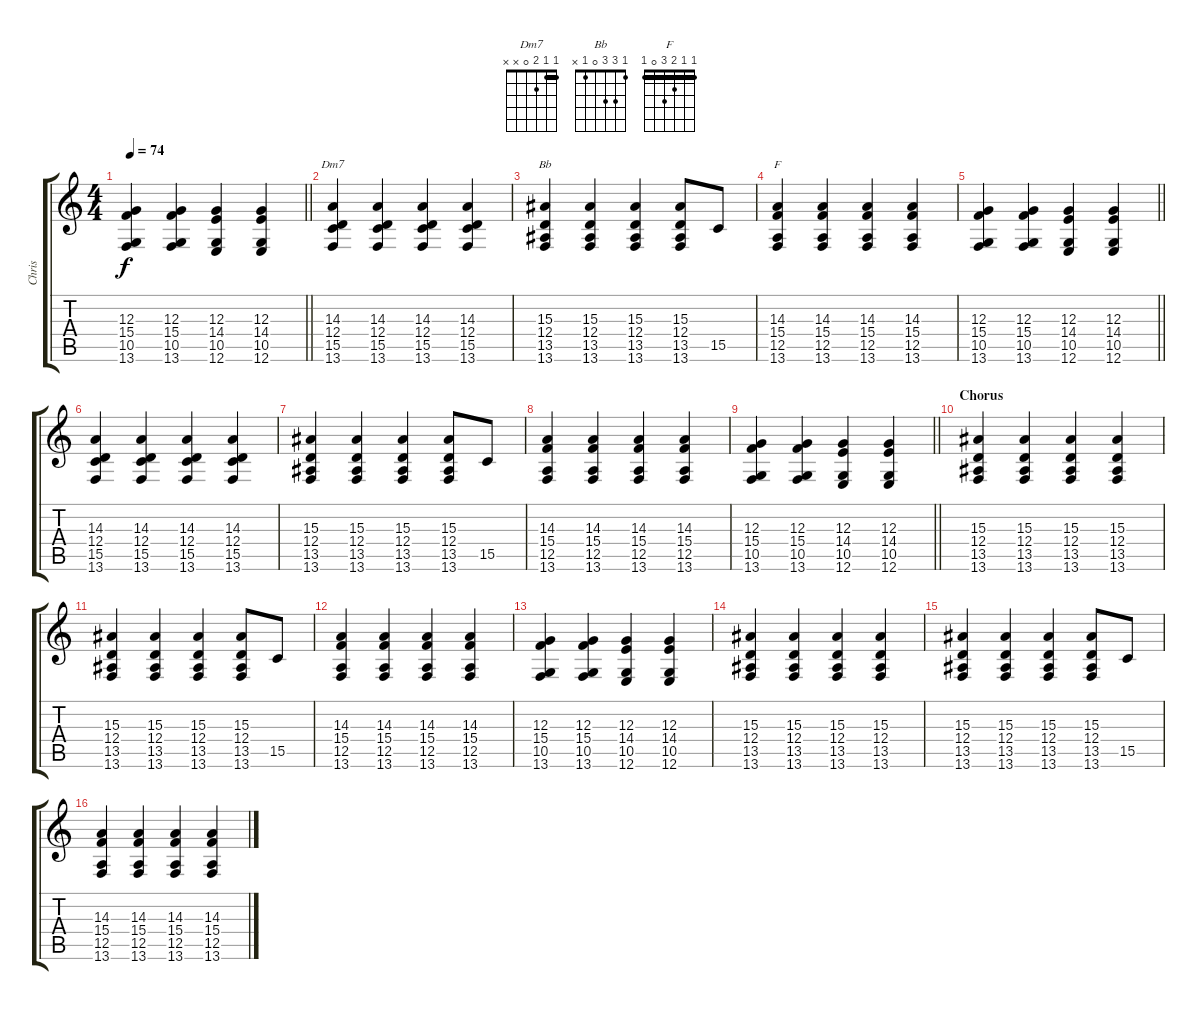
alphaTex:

\track ("Chris" "Chris") {instrument brightacousticpiano}
\staff {score tabs}
\tuning (E4 B3 G3 D3 A2 E2) {hide}
\chord ("Dm7" 1 1 2 0 x x) {barre 1}
\chord ("Bb" 1 3 3 0 1 x)
\chord ("F" 1 1 2 3 0 1) {barre 1}
\ts (4 4)
\tempo 74
\clef g2
\barLineRight lightlight
\ks c
(12.3 15.4 10.5 13.6).4{dy f} (12.3 15.4 10.5 13.6).4 (12.3 14.4 10.5 12.6).4 (12.3 14.4 10.5 12.6).4 |
(14.3 12.4 15.5 13.6).4{ch "Dm7"} (14.3 12.4 15.5 13.6).4 (14.3 12.4 15.5 13.6).4 (14.3 12.4 15.5 13.6).4 |
(15.3 12.4 13.5 13.6).4{ch "Bb"} (15.3 12.4 13.5 13.6).4 (15.3 12.4 13.5 13.6).4 (15.3 12.4 13.5 13.6).8 15.5.8 |
(14.3 15.4 12.5 13.6).4{ch "F"} (14.3 15.4 12.5 13.6).4 (14.3 15.4 12.5 13.6).4 (14.3 15.4 12.5 13.6).4 |
\barLineRight lightlight
(12.3 15.4 10.5 13.6).4 (12.3 15.4 10.5 13.6).4 (12.3 14.4 10.5 12.6).4 (12.3 14.4 10.5 12.6).4 |
(14.3 12.4 15.5 13.6).4 (14.3 12.4 15.5 13.6).4 (14.3 12.4 15.5 13.6).4 (14.3 12.4 15.5 13.6).4 |
(15.3 12.4 13.5 13.6).4 (15.3 12.4 13.5 13.6).4 (15.3 12.4 13.5 13.6).4 (15.3 12.4 13.5 13.6).8 15.5.8 |
(14.3 15.4 12.5 13.6).4 (14.3 15.4 12.5 13.6).4 (14.3 15.4 12.5 13.6).4 (14.3 15.4 12.5 13.6).4 |
\barLineRight lightlight
(12.3 15.4 10.5 13.6).4 (12.3 15.4 10.5 13.6).4 (12.3 14.4 10.5 12.6).4 (12.3 14.4 10.5 12.6).4 |
\section ("" "Chorus")
(15.3 12.4 13.5 13.6).4 (15.3 12.4 13.5 13.6).4 (15.3 12.4 13.5 13.6).4 (15.3 12.4 13.5 13.6).4 |
(15.3 12.4 13.5 13.6).4 (15.3 12.4 13.5 13.6).4 (15.3 12.4 13.5 13.6).4 (15.3 12.4 13.5 13.6).8 15.5.8 |
(14.3 15.4 12.5 13.6).4 (14.3 15.4 12.5 13.6).4 (14.3 15.4 12.5 13.6).4 (14.3 15.4 12.5 13.6).4 |
(12.3 15.4 10.5 13.6).4 (12.3 15.4 10.5 13.6).4 (12.3 14.4 10.5 12.6).4 (12.3 14.4 10.5 12.6).4 |
(15.3 12.4 13.5 13.6).4 (15.3 12.4 13.5 13.6).4 (15.3 12.4 13.5 13.6).4 (15.3 12.4 13.5 13.6).4 |
(15.3 12.4 13.5 13.6).4 (15.3 12.4 13.5 13.6).4 (15.3 12.4 13.5 13.6).4 (15.3 12.4 13.5 13.6).8 15.5.8 |
(14.3 15.4 12.5 13.6).4 (14.3 15.4 12.5 13.6).4 (14.3 15.4 12.5 13.6).4 (14.3 15.4 12.5 13.6).4
